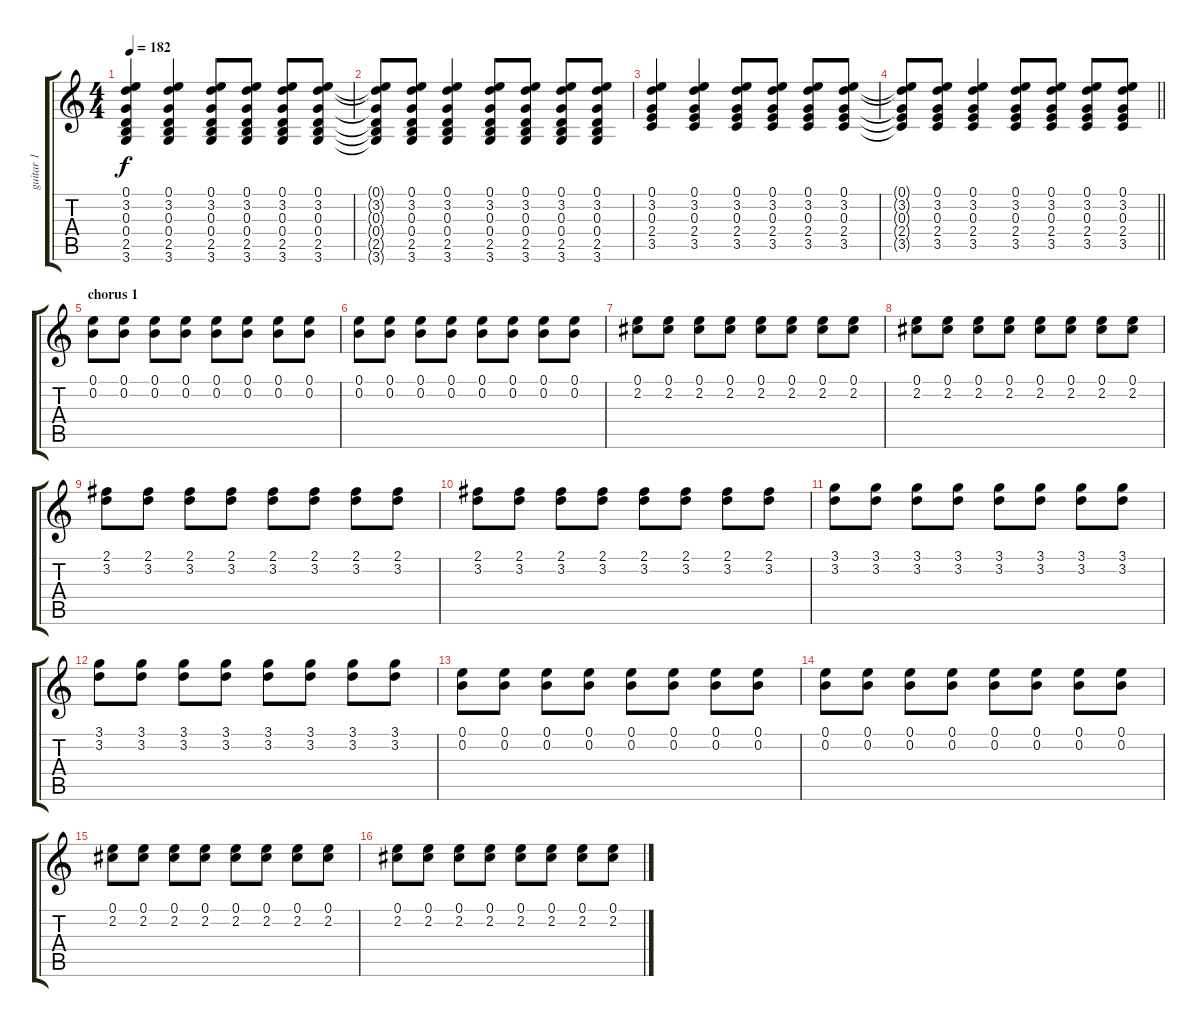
\track ("guitar 1" "guitar 1") {instrument electricguitarclean}
\staff {score tabs}
\tuning (E4 B3 G3 D3 A2 E2) {hide}
\ts (4 4)
\tempo 182
\clef g2
\ks c
(0.1 3.2 0.3 0.4 2.5 3.6).4{dy f} (0.1 3.2 0.3 0.4 2.5 3.6).4 (0.1 3.2 0.3 0.4 2.5 3.6).8 (0.1 3.2 0.3 0.4 2.5 3.6).8 (0.1 3.2 0.3 0.4 2.5 3.6).8 (0.1 3.2 0.3 0.4 2.5 3.6).8 |
(0.1{t} 3.2{t} 0.3{t} 0.4{t} 2.5{t} 3.6{t}).8 (0.1 3.2 0.3 0.4 2.5 3.6).8 (0.1 3.2 0.3 0.4 2.5 3.6).4 (0.1 3.2 0.3 0.4 2.5 3.6).8 (0.1 3.2 0.3 0.4 2.5 3.6).8 (0.1 3.2 0.3 0.4 2.5 3.6).8 (0.1 3.2 0.3 0.4 2.5 3.6).8 |
(0.1 3.2 0.3 2.4 3.5).4 (0.1 3.2 0.3 2.4 3.5).4 (0.1 3.2 0.3 2.4 3.5).8 (0.1 3.2 0.3 2.4 3.5).8 (0.1 3.2 0.3 2.4 3.5).8 (0.1 3.2 0.3 2.4 3.5).8 |
\barLineRight lightlight
(0.1{t} 3.2{t} 0.3{t} 2.4{t} 3.5{t}).8 (0.1 3.2 0.3 2.4 3.5).8 (0.1 3.2 0.3 2.4 3.5).4 (0.1 3.2 0.3 2.4 3.5).8 (0.1 3.2 0.3 2.4 3.5).8 (0.1 3.2 0.3 2.4 3.5).8 (0.1 3.2 0.3 2.4 3.5).8 |
\section ("" "chorus 1")
(0.1 0.2).8{volume 9 instrument electricguitarjazz} (0.1 0.2).8 (0.1 0.2).8 (0.1 0.2).8 (0.1 0.2).8 (0.1 0.2).8 (0.1 0.2).8 (0.1 0.2).8 |
(0.1 0.2).8 (0.1 0.2).8 (0.1 0.2).8 (0.1 0.2).8 (0.1 0.2).8 (0.1 0.2).8 (0.1 0.2).8 (0.1 0.2).8 |
(0.1 2.2).8 (0.1 2.2).8 (0.1 2.2).8 (0.1 2.2).8 (0.1 2.2).8 (0.1 2.2).8 (0.1 2.2).8 (0.1 2.2).8 |
(0.1 2.2).8 (0.1 2.2).8 (0.1 2.2).8 (0.1 2.2).8 (0.1 2.2).8 (0.1 2.2).8 (0.1 2.2).8 (0.1 2.2).8 |
(2.1 3.2).8 (2.1 3.2).8 (2.1 3.2).8 (2.1 3.2).8 (2.1 3.2).8 (2.1 3.2).8 (2.1 3.2).8 (2.1 3.2).8 |
(2.1 3.2).8 (2.1 3.2).8 (2.1 3.2).8 (2.1 3.2).8 (2.1 3.2).8 (2.1 3.2).8 (2.1 3.2).8 (2.1 3.2).8 |
(3.1 3.2).8 (3.1 3.2).8 (3.1 3.2).8 (3.1 3.2).8 (3.1 3.2).8 (3.1 3.2).8 (3.1 3.2).8 (3.1 3.2).8 |
(3.1 3.2).8 (3.1 3.2).8 (3.1 3.2).8 (3.1 3.2).8 (3.1 3.2).8 (3.1 3.2).8 (3.1 3.2).8 (3.1 3.2).8 |
(0.1 0.2).8 (0.1 0.2).8 (0.1 0.2).8 (0.1 0.2).8 (0.1 0.2).8 (0.1 0.2).8 (0.1 0.2).8 (0.1 0.2).8 |
(0.1 0.2).8 (0.1 0.2).8 (0.1 0.2).8 (0.1 0.2).8 (0.1 0.2).8 (0.1 0.2).8 (0.1 0.2).8 (0.1 0.2).8 |
(0.1 2.2).8 (0.1 2.2).8 (0.1 2.2).8 (0.1 2.2).8 (0.1 2.2).8 (0.1 2.2).8 (0.1 2.2).8 (0.1 2.2).8 |
(0.1 2.2).8 (0.1 2.2).8 (0.1 2.2).8 (0.1 2.2).8 (0.1 2.2).8 (0.1 2.2).8 (0.1 2.2).8 (0.1 2.2).8
